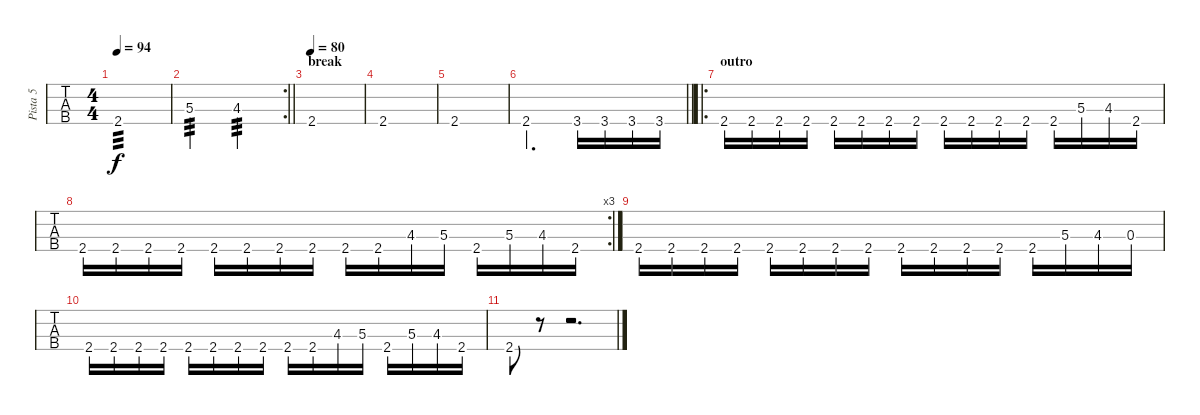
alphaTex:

\track ("Pista 5" "Pista 5") {instrument electricbasspick}
\staff {tabs}
\tuning (Eb2 Bb1 F1 C1) {hide}
\ts (4 4)
\tempo 94
\clef f4
\ks c
2.4.1{tp 3 dy f} |
\rc 2
\barLineRight lightlight
5.3.2{tp 3} 4.3.2{tp 3} |
\section ("" "break")
\tempo 80
2.4.1 |
2.4.1 |
2.4.1 |
\barLineRight lightlight
2.4.2{d} 3.4.16 3.4.16 3.4.16 3.4.16 |
\ro
\section ("" "outro")
2.4.16 2.4.16 2.4.16 2.4.16 2.4.16 2.4.16 2.4.16 2.4.16 2.4.16 2.4.16 2.4.16 2.4.16 2.4.16 5.3.16 4.3.16 2.4.16 |
\rc 3
2.4.16 2.4.16 2.4.16 2.4.16 2.4.16 2.4.16 2.4.16 2.4.16 2.4.16 2.4.16 4.3.16 5.3.16 2.4.16 5.3.16 4.3.16 2.4.16 |
2.4.16 2.4.16 2.4.16 2.4.16 2.4.16 2.4.16 2.4.16 2.4.16 2.4.16 2.4.16 2.4.16 2.4.16 2.4.16 5.3.16 4.3.16 0.3.16 |
2.4.16 2.4.16 2.4.16 2.4.16 2.4.16 2.4.16 2.4.16 2.4.16 2.4.16 2.4.16 4.3.16 5.3.16 2.4.16 5.3.16 4.3.16 2.4.16 |
2.4.8 r.8 r.2{d}
